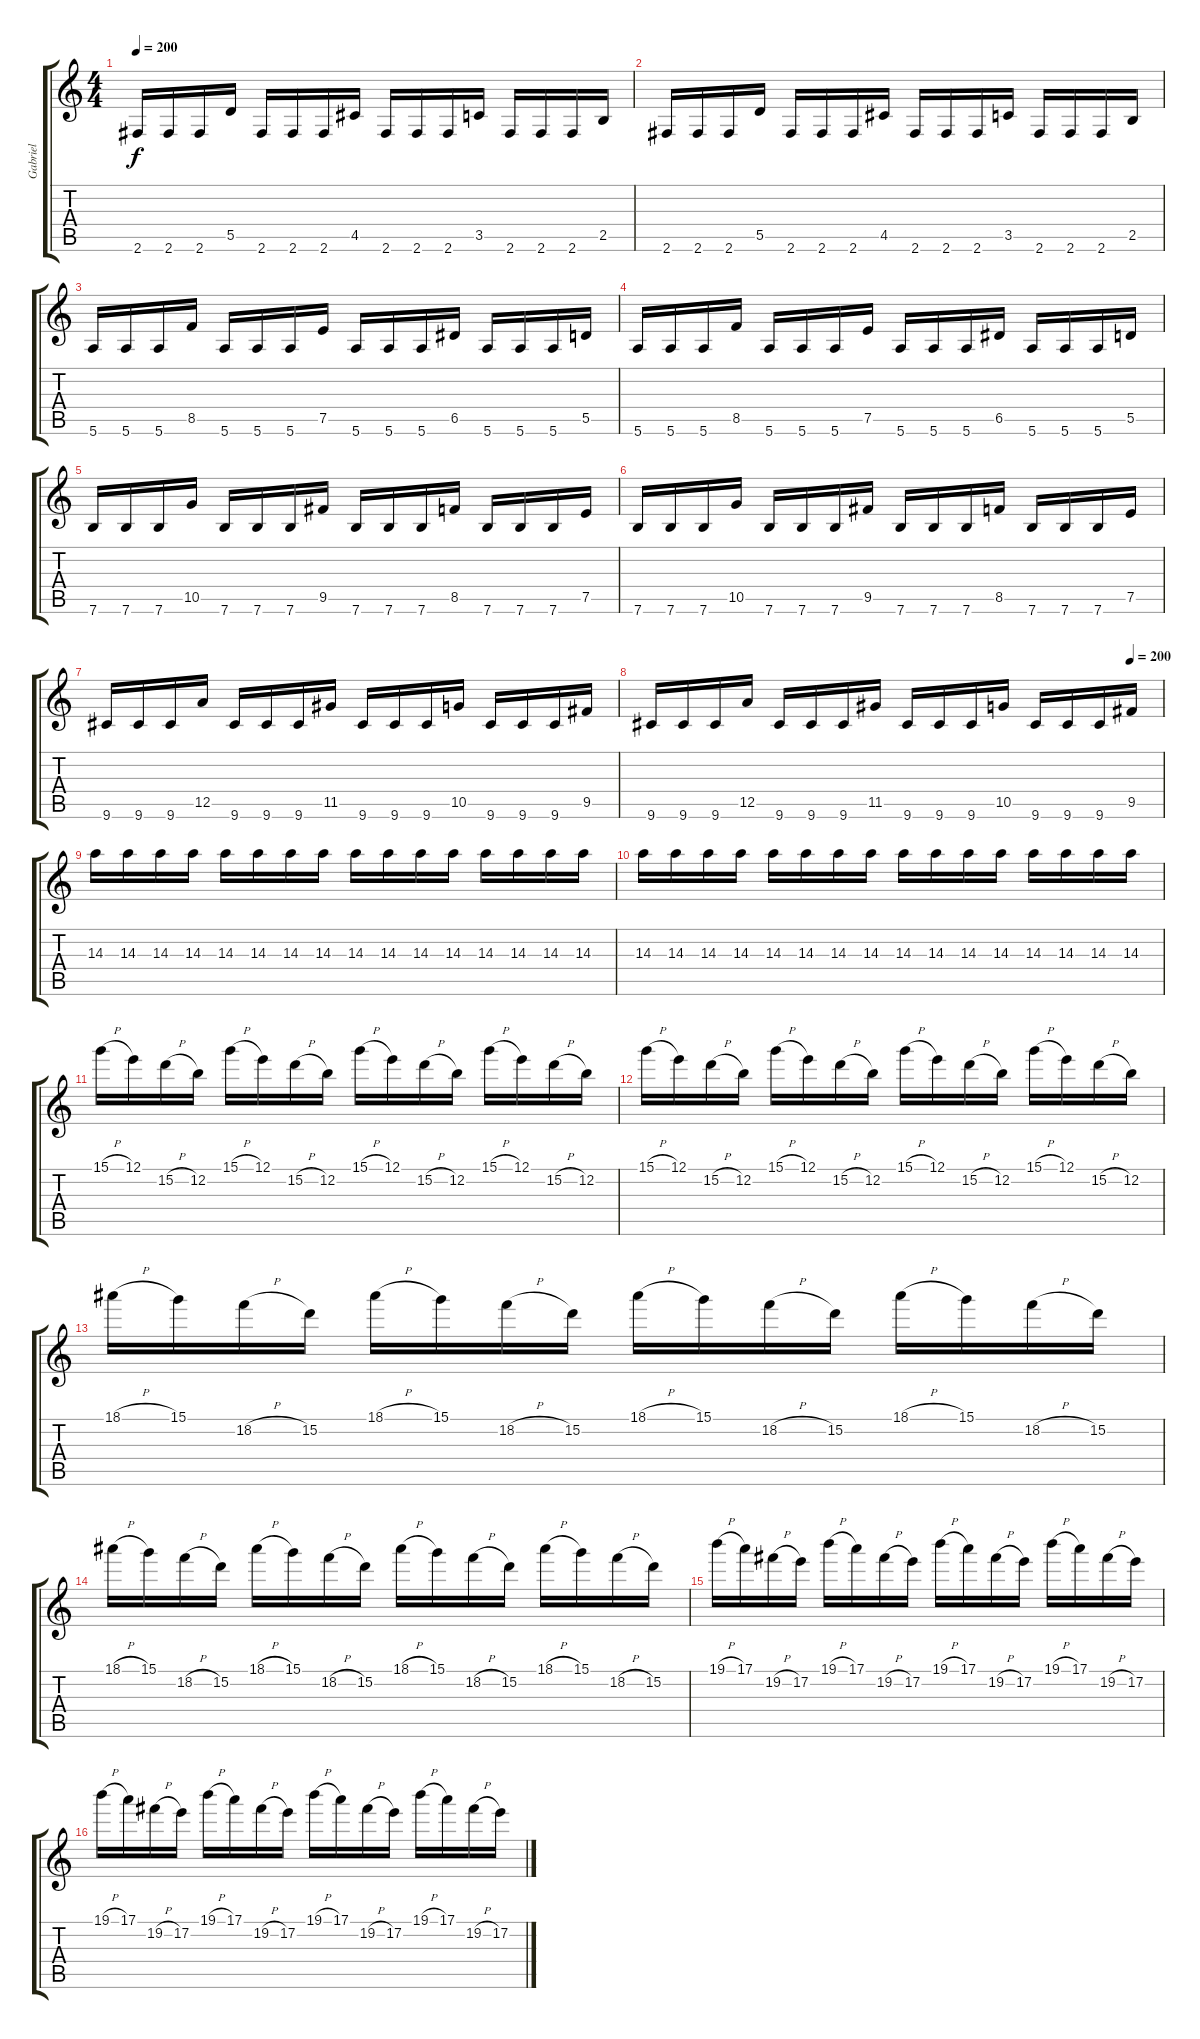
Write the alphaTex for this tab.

\track ("Gabriel" "Gabriel") {instrument overdrivenguitar}
\staff {score tabs}
\tuning (E4 B3 G3 D3 A2 E2) {hide}
\ts (4 4)
\tempo 200
\clef g2
\ks c
2.6.16{dy f} 2.6.16 2.6.16 5.5.16 2.6.16 2.6.16 2.6.16 4.5.16 2.6.16 2.6.16 2.6.16 3.5.16 2.6.16 2.6.16 2.6.16 2.5.16 |
2.6.16 2.6.16 2.6.16 5.5.16 2.6.16 2.6.16 2.6.16 4.5.16 2.6.16 2.6.16 2.6.16 3.5.16 2.6.16 2.6.16 2.6.16 2.5.16 |
5.6.16 5.6.16 5.6.16 8.5.16 5.6.16 5.6.16 5.6.16 7.5.16 5.6.16 5.6.16 5.6.16 6.5.16 5.6.16 5.6.16 5.6.16 5.5.16 |
5.6.16 5.6.16 5.6.16 8.5.16 5.6.16 5.6.16 5.6.16 7.5.16 5.6.16 5.6.16 5.6.16 6.5.16 5.6.16 5.6.16 5.6.16 5.5.16 |
7.6.16 7.6.16 7.6.16 10.5.16 7.6.16 7.6.16 7.6.16 9.5.16 7.6.16 7.6.16 7.6.16 8.5.16 7.6.16 7.6.16 7.6.16 7.5.16 |
7.6.16 7.6.16 7.6.16 10.5.16 7.6.16 7.6.16 7.6.16 9.5.16 7.6.16 7.6.16 7.6.16 8.5.16 7.6.16 7.6.16 7.6.16 7.5.16 |
9.6.16 9.6.16 9.6.16 12.5.16 9.6.16 9.6.16 9.6.16 11.5.16 9.6.16 9.6.16 9.6.16 10.5.16 9.6.16 9.6.16 9.6.16 9.5.16 |
\tempo (200 0.9375)
9.6.16 9.6.16 9.6.16 12.5.16 9.6.16 9.6.16 9.6.16 11.5.16 9.6.16 9.6.16 9.6.16 10.5.16 9.6.16 9.6.16 9.6.16 9.5.16 |
14.3.16 14.3.16 14.3.16 14.3.16 14.3.16 14.3.16 14.3.16 14.3.16 14.3.16 14.3.16 14.3.16 14.3.16 14.3.16 14.3.16 14.3.16 14.3.16 |
14.3.16 14.3.16 14.3.16 14.3.16 14.3.16 14.3.16 14.3.16 14.3.16 14.3.16 14.3.16 14.3.16 14.3.16 14.3.16 14.3.16 14.3.16 14.3.16 |
15.1{h}.16 12.1.16 15.2{h}.16 12.2.16 15.1{h}.16 12.1.16 15.2{h}.16 12.2.16 15.1{h}.16 12.1.16 15.2{h}.16 12.2.16 15.1{h}.16 12.1.16 15.2{h}.16 12.2.16 |
15.1{h}.16 12.1.16 15.2{h}.16 12.2.16 15.1{h}.16 12.1.16 15.2{h}.16 12.2.16 15.1{h}.16 12.1.16 15.2{h}.16 12.2.16 15.1{h}.16 12.1.16 15.2{h}.16 12.2.16 |
18.1{h}.16 15.1.16 18.2{h}.16 15.2.16 18.1{h}.16 15.1.16 18.2{h}.16 15.2.16 18.1{h}.16 15.1.16 18.2{h}.16 15.2.16 18.1{h}.16 15.1.16 18.2{h}.16 15.2.16 |
18.1{h}.16 15.1.16 18.2{h}.16 15.2.16 18.1{h}.16 15.1.16 18.2{h}.16 15.2.16 18.1{h}.16 15.1.16 18.2{h}.16 15.2.16 18.1{h}.16 15.1.16 18.2{h}.16 15.2.16 |
19.1{h}.16 17.1.16 19.2{h}.16 17.2.16 19.1{h}.16 17.1.16 19.2{h}.16 17.2.16 19.1{h}.16 17.1.16 19.2{h}.16 17.2.16 19.1{h}.16 17.1.16 19.2{h}.16 17.2.16 |
19.1{h}.16 17.1.16 19.2{h}.16 17.2.16 19.1{h}.16 17.1.16 19.2{h}.16 17.2.16 19.1{h}.16 17.1.16 19.2{h}.16 17.2.16 19.1{h}.16 17.1.16 19.2{h}.16 17.2.16
